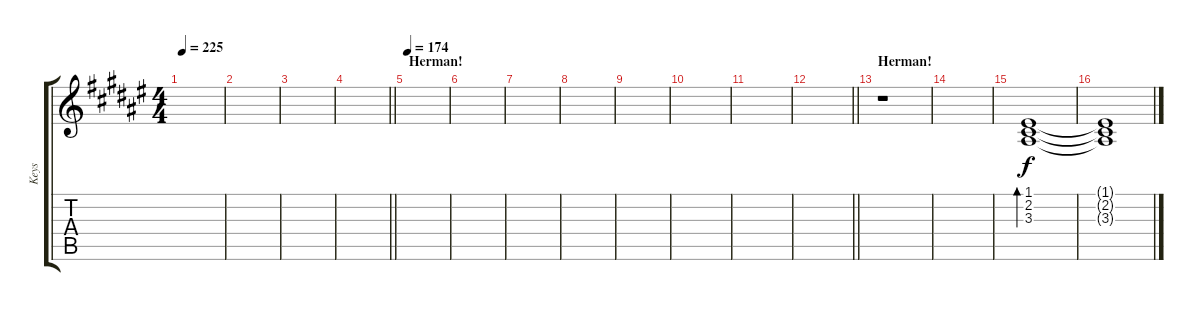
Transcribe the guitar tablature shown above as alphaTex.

\track ("Keys" "Keys") {instrument lead1square}
\staff {score tabs}
\tuning (E4 B3 G3 D3 A2 E2) {hide}
\ts (4 4)
\tempo 225
\clef g2
\ks f#
|
|
|
\barLineRight lightlight
|
\section ("" "Herman!")
\tempo 174
|
|
|
|
|
|
|
\barLineRight lightlight
|
\section ("" "Herman!")
r.1{volume 12 instrument acousticgrandpiano} |
|
(1.1 2.2 3.3).1{bd 480} |
(1.1{t} 2.2{t} 3.3{t}).1
